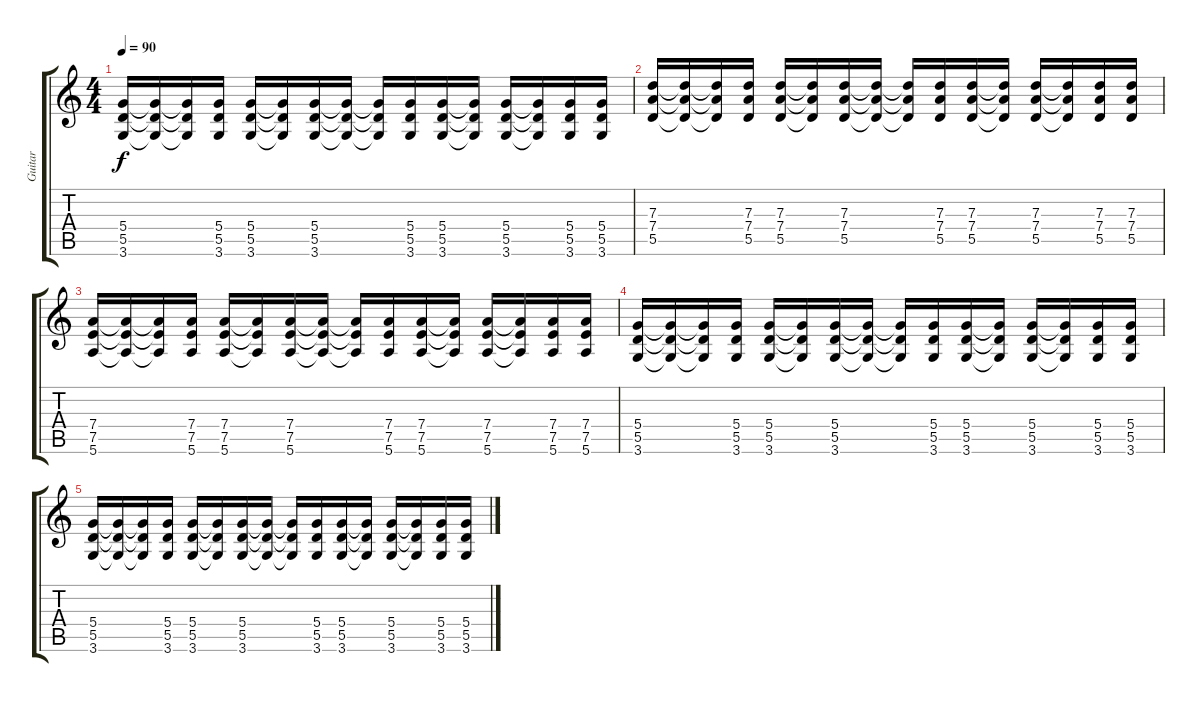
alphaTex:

\track ("Guitar" "Guitar") {instrument overdrivenguitar}
\staff {score tabs}
\tuning (E4 B3 G3 D3 A2 E2) {hide}
\ts (4 4)
\tempo 90
\clef g2
\ks c
(5.4 5.5 3.6).16{dy f} (5.4{t} 5.5{t} 3.6{t}).16 (5.4{t} 5.5{t} 3.6{t}).16 (5.4 5.5 3.6).16 (5.4 5.5 3.6).16 (5.4{t} 5.5{t} 3.6{t}).16 (5.4 5.5 3.6).16 (5.4{t} 5.5{t} 3.6{t}).16 (5.4{t} 5.5{t} 3.6{t}).16 (5.4 5.5 3.6).16 (5.4 5.5 3.6).16 (5.4{t} 5.5{t} 3.6{t}).16 (5.4 5.5 3.6).16 (5.4{t} 5.5{t} 3.6{t}).16 (5.4 5.5 3.6).16 (5.4 5.5 3.6).16 |
(7.3 7.4 5.5).16 (7.3{t} 7.4{t} 5.5{t}).16 (7.3{t} 7.4{t} 5.5{t}).16 (7.3 7.4 5.5).16 (7.3 7.4 5.5).16 (7.3{t} 7.4{t} 5.5{t}).16 (7.3 7.4 5.5).16 (7.3{t} 7.4{t} 5.5{t}).16 (7.3{t} 7.4{t} 5.5{t}).16 (7.3 7.4 5.5).16 (7.3 7.4 5.5).16 (7.3{t} 7.4{t} 5.5{t}).16 (7.3 7.4 5.5).16 (7.3{t} 7.4{t} 5.5{t}).16 (7.3 7.4 5.5).16 (7.3 7.4 5.5).16 |
(7.4 7.5 5.6).16 (7.4{t} 7.5{t} 5.6{t}).16 (7.4{t} 7.5{t} 5.6{t}).16 (7.4 7.5 5.6).16 (7.4 7.5 5.6).16 (7.4{t} 7.5{t} 5.6{t}).16 (7.4 7.5 5.6).16 (7.4{t} 7.5{t} 5.6{t}).16 (7.4{t} 7.5{t} 5.6{t}).16 (7.4 7.5 5.6).16 (7.4 7.5 5.6).16 (7.4{t} 7.5{t} 5.6{t}).16 (7.4 7.5 5.6).16 (7.4{t} 7.5{t} 5.6{t}).16 (7.4 7.5 5.6).16 (7.4 7.5 5.6).16 |
(5.4 5.5 3.6).16 (5.4{t} 5.5{t} 3.6{t}).16 (5.4{t} 5.5{t} 3.6{t}).16 (5.4 5.5 3.6).16 (5.4 5.5 3.6).16 (5.4{t} 5.5{t} 3.6{t}).16 (5.4 5.5 3.6).16 (5.4{t} 5.5{t} 3.6{t}).16 (5.4{t} 5.5{t} 3.6{t}).16 (5.4 5.5 3.6).16 (5.4 5.5 3.6).16 (5.4{t} 5.5{t} 3.6{t}).16 (5.4 5.5 3.6).16 (5.4{t} 5.5{t} 3.6{t}).16 (5.4 5.5 3.6).16 (5.4 5.5 3.6).16 |
(5.4 5.5 3.6).16 (5.4{t} 5.5{t} 3.6{t}).16 (5.4{t} 5.5{t} 3.6{t}).16 (5.4 5.5 3.6).16 (5.4 5.5 3.6).16 (5.4{t} 5.5{t} 3.6{t}).16 (5.4 5.5 3.6).16 (5.4{t} 5.5{t} 3.6{t}).16 (5.4{t} 5.5{t} 3.6{t}).16 (5.4 5.5 3.6).16 (5.4 5.5 3.6).16 (5.4{t} 5.5{t} 3.6{t}).16 (5.4 5.5 3.6).16 (5.4{t} 5.5{t} 3.6{t}).16 (5.4 5.5 3.6).16 (5.4 5.5 3.6).16
